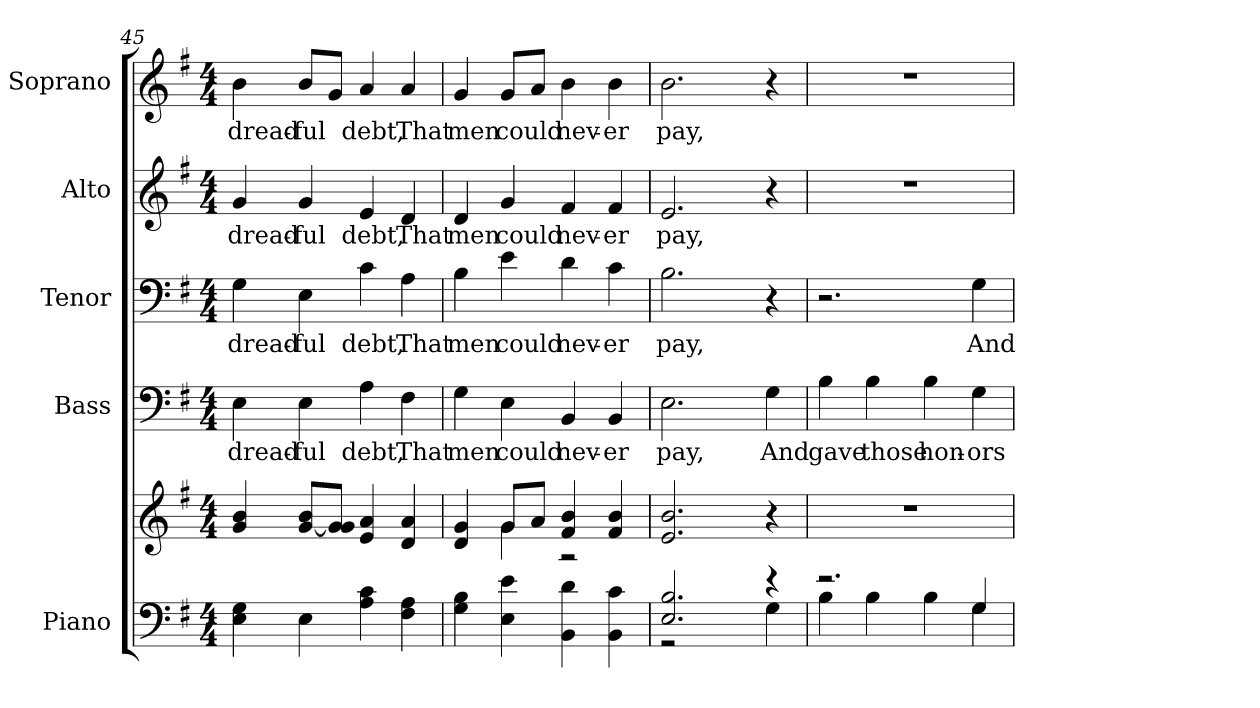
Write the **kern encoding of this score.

**kern	**kern	**kern	**text	**kern	**text	**kern	**text	**kern	**text
*part5	*part5	*part4	*part4	*part3	*part3	*part2	*part2	*part1	*part1
*staff6	*staff5	*staff4	*staff4	*staff3	*staff3	*staff2	*staff2	*staff1	*staff1
*I"Piano	*	*I"Bass	*	*I"Tenor	*	*I"Alto	*	*I"Soprano	*
*I'Pno.	*	*I'B.	*	*I'T.	*	*I'A.	*	*I'S.	*
*clefF4	*clefG2	*clefF4	*	*clefF4	*	*clefG2	*	*clefG2	*
*k[f#]	*k[f#]	*k[f#]	*	*k[f#]	*	*k[f#]	*	*k[f#]	*
*G:	*G:	*G:	*	*G:	*	*G:	*	*G:	*
*M4/4	*M4/4	*M4/4	*	*M4/4	*	*M4/4	*	*M4/4	*
=45	=45	=45	=45	=45	=45	=45	=45	=45	=45
*	*^	*	*	*	*	*	*	*	*
!	!	!	!	!LO:LY:b:color=#000000	!	!	!	!	!	!
!	!	!	!	!	!	!LO:LY:b:color=#000000	!	!	!	!
!	!	!	!	!	!	!	!	!LO:LY:b:color=#000000	!	!
!	!	!	!	!	!	!	!	!	!	!LO:LY:b:color=#000000
4Ei\ 4Gi	4gi/ 4bi	4ryy	4Ei\	dread-	4Gi\	dread-	4gi/	dread-	4bi\	dread-
!	!	!	!	!LO:LY:b:color=#000000	!	!	!	!	!	!
!	!	!	!	!	!	!LO:LY:b:color=#000000	!	!	!	!
!	!	!	!	!	!	!	!	!LO:LY:b:color=#000000	!	!
!	!	!	!	!	!	!	!	!	!	!LO:LY:b:color=#000000
4Ei\	4ryy	[<8gi/ 8biL	4Ei\	-ful	4Ei\	-ful	4gi/	-ful	8bi/L	-ful
.	.	8gi/] 8giJ	.	.	.	.	.	.	8gi/J	.
!	!	!	!	!LO:LY:b:color=#000000	!	!	!	!	!	!
!	!	!	!	!	!	!LO:LY:b:color=#000000	!	!	!	!
!	!	!	!	!	!	!	!	!LO:LY:b:color=#000000	!	!
!	!	!	!	!	!	!	!	!	!	!LO:LY:b:color=#000000
4Ai\ 4ci	4ei/ 4ai	2ryy	4Ai\	debt,	4ci\	debt,	4ei/	debt,	4ai/	debt,
!	!	!	!	!LO:LY:b:color=#000000	!	!	!	!	!	!
!	!	!	!	!	!	!LO:LY:b:color=#000000	!	!	!	!
!	!	!	!	!	!	!	!	!LO:LY:b:color=#000000	!	!
!	!	!	!	!	!	!	!	!	!	!LO:LY:b:color=#000000
4F#i\ 4Ai	4di/ 4ai	.	4F#i\	That	4Ai\	That	4di/	That	4ai/	That
!!LO:PB:g=z
=46	=46	=46	=46	=46	=46	=46	=46	=46	=46	=46
!	!	!	!	!LO:LY:b:color=#000000	!	!	!	!	!	!
!	!	!	!	!	!	!LO:LY:b:color=#000000	!	!	!	!
!	!	!	!	!	!	!	!	!LO:LY:b:color=#000000	!	!
!	!	!	!	!	!	!	!	!	!	!LO:LY:b:color=#000000
4Gi\ 4Bi	4di/ 4gi	4ryy	4Gi\	men	4Bi\	men	4di/	men	4gi/	men
!	!	!	!	!LO:LY:b:color=#000000	!	!	!	!	!	!
!	!	!	!	!	!	!LO:LY:b:color=#000000	!	!	!	!
!	!	!	!	!	!	!	!	!LO:LY:b:color=#000000	!	!
!	!	!	!	!	!	!	!	!	!	!LO:LY:b:color=#000000
4Ei\ 4ei	8gi/L	4gi\	4Ei\	could	4ei\	could	4gi/	could	8gi/L	could
.	8ai/J	.	.	.	.	.	.	.	8ai/J	.
!	!	!	!	!LO:LY:b:color=#000000	!	!	!	!	!	!
!	!	!	!	!	!	!LO:LY:b:color=#000000	!	!	!	!
!	!	!	!	!	!	!	!	!LO:LY:b:color=#000000	!	!
!	!	!	!	!	!	!	!	!	!	!LO:LY:b:color=#000000
4BBi\ 4di	4f#i/ 4bi	2r	4BBi/	nev-	4di\	nev-	4f#i/	nev-	4bi\	nev-
!	!	!	!	!LO:LY:b:color=#000000	!	!	!	!	!	!
!	!	!	!	!	!	!LO:LY:b:color=#000000	!	!	!	!
!	!	!	!	!	!	!	!	!LO:LY:b:color=#000000	!	!
!	!	!	!	!	!	!	!	!	!	!LO:LY:b:color=#000000
4BBi\ 4ci	4f#i/ 4bi	.	4BBi/	-er	4ci\	-er	4f#i/	-er	4bi\	-er
*	*v	*v	*	*	*	*	*	*	*	*
=47	=47	=47	=47	=47	=47	=47	=47	=47	=47
*^	*	*	*	*	*	*	*	*	*
!	!	!	!	!LO:LY:b:color=#000000	!	!	!	!	!	!
!	!	!	!	!	!	!LO:LY:b:color=#000000	!	!	!	!
!	!	!	!	!	!	!	!	!LO:LY:b:color=#000000	!	!
!	!	!	!	!	!	!	!	!	!	!LO:LY:b:color=#000000
2.Ei/ 2.Bi	2r	2.ei/ 2.bi	2.Ei\	pay,	2.Bi\	pay,	2.ei/	pay,	2.bi\	pay,
.	4ryy	.	.	.	.	.	.	.	.	.
!	!	!	!	!LO:LY:b:color=#000000	!	!	!	!	!	!
4r	4Gi\	4r	4Gi\	And	4r	.	4r	.	4r	.
=48	=48	=48	=48	=48	=48	=48	=48	=48	=48	=48
!	!	!	!	!LO:LY:b:color=#000000	!	!	!	!	!	!
2.r	4Bi\	1r	4Bi\	gave	2.r	.	1r	.	1r	.
!	!	!	!	!LO:LY:b:color=#000000	!	!	!	!	!	!
.	4Bi\	.	4Bi\	those	.	.	.	.	.	.
!	!	!	!	!LO:LY:b:color=#000000	!	!	!	!	!	!
.	4Bi\	.	4Bi\	hon-	.	.	.	.	.	.
!	!	!	!	!LO:LY:b:color=#000000	!	!	!	!	!	!
!	!	!	!	!	!	!LO:LY:b:color=#000000	!	!	!	!
4Gi/	4Gi\	.	4Gi\	-ors	4Gi\	And	.	.	.	.
*v	*v	*	*	*	*	*	*	*	*	*
=	=	=	=	=	=	=	=	=	=
*-	*-	*-	*-	*-	*-	*-	*-	*-	*-
